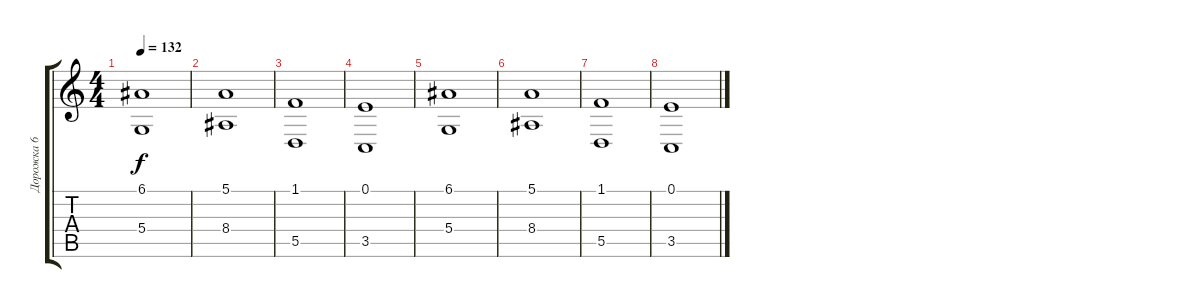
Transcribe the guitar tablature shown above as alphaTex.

\track ("Дорожка 6" "Дорожка 6") {instrument stringensemble2}
\staff {score tabs}
\tuning (E4 B3 G3 D3 A2 E2) {hide}
\ts (4 4)
\tempo 132
\clef g2
\ks c
(6.1 5.4).1{dy f} |
(5.1 8.4).1 |
(1.1 5.5).1 |
(0.1 3.5).1 |
(6.1 5.4).1 |
(5.1 8.4).1 |
(1.1 5.5).1 |
(0.1 3.5).1
